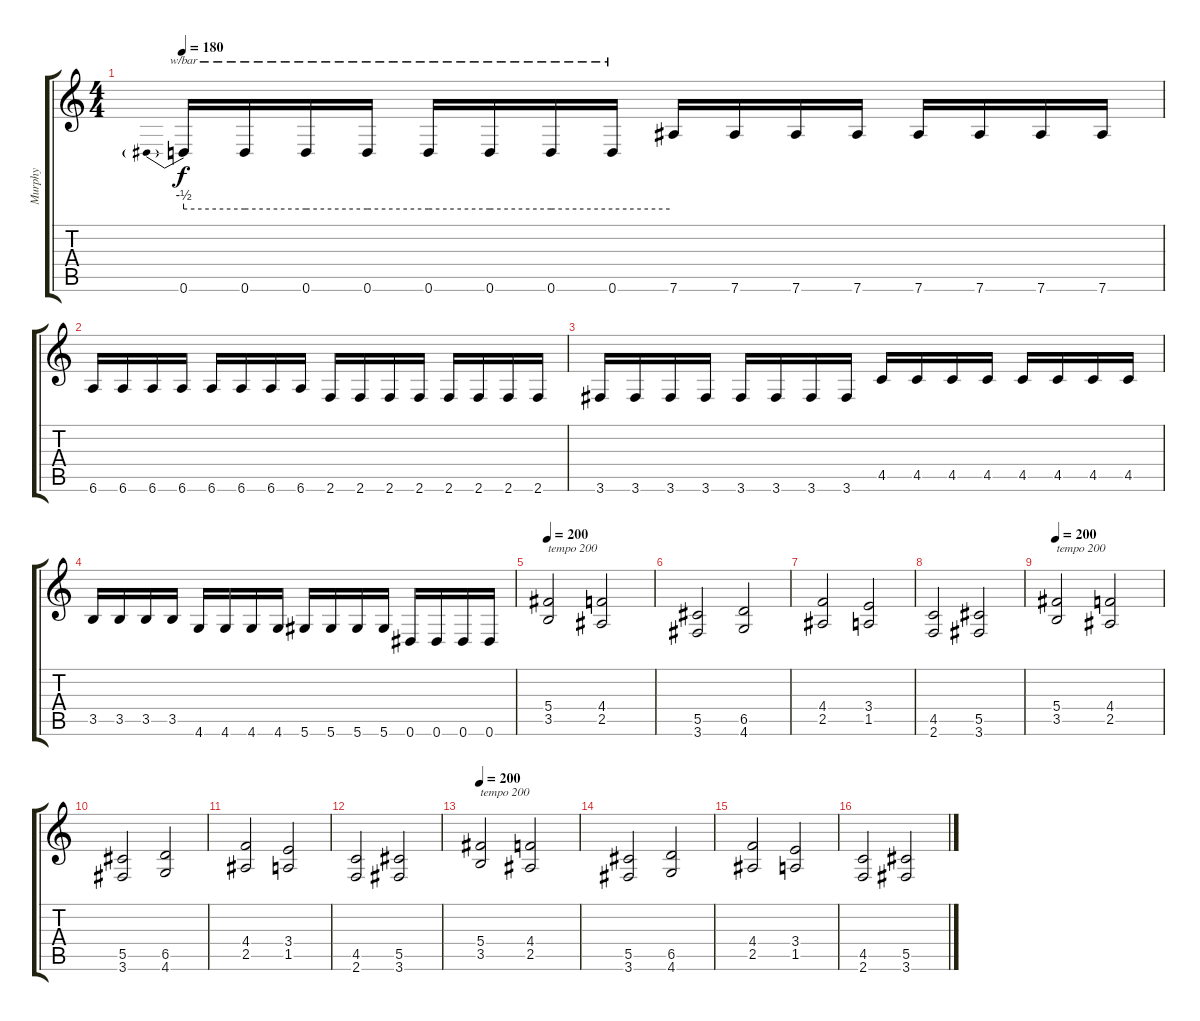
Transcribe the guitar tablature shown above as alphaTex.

\track ("Murphy" "Murphy") {instrument distortionguitar}
\staff {score tabs}
\tuning (Eb4 Bb3 Gb3 Db3 Ab2 Eb2) {hide}
\ts (4 4)
\tempo 180
\clef g2
\ks c
0.6.16{tbe (predive default 0 -2 60 -2) dy f} 0.6.16{tbe (hold default 0 -2 60 -2)} 0.6.16{tbe (hold default 0 -2 60 -2)} 0.6.16{tbe (hold default 0 -2 60 -2)} 0.6.16{tbe (hold default 0 -2 60 -2)} 0.6.16{tbe (hold default 0 -2 60 -2)} 0.6.16{tbe (hold default 0 -2 60 -2)} 0.6.16{tbe (hold default 0 -2 60 -2)} 7.6.16 7.6.16 7.6.16 7.6.16 7.6.16 7.6.16 7.6.16 7.6.16 |
6.6.16 6.6.16 6.6.16 6.6.16 6.6.16 6.6.16 6.6.16 6.6.16 2.6.16 2.6.16 2.6.16 2.6.16 2.6.16 2.6.16 2.6.16 2.6.16 |
3.6.16 3.6.16 3.6.16 3.6.16 3.6.16 3.6.16 3.6.16 3.6.16 4.5.16 4.5.16 4.5.16 4.5.16 4.5.16 4.5.16 4.5.16 4.5.16 |
3.5.16 3.5.16 3.5.16 3.5.16 4.6.16 4.6.16 4.6.16 4.6.16 5.6.16 5.6.16 5.6.16 5.6.16 0.6.16 0.6.16 0.6.16 0.6.16 |
\tempo 200
(5.4 3.5).2{txt "tempo 200"} (4.4 2.5).2 |
(5.5 3.6).2 (6.5 4.6).2 |
(4.4 2.5).2 (3.4 1.5).2 |
(4.5 2.6).2 (5.5 3.6).2 |
\tempo 200
(5.4 3.5).2{txt "tempo 200"} (4.4 2.5).2 |
(5.5 3.6).2 (6.5 4.6).2 |
(4.4 2.5).2 (3.4 1.5).2 |
(4.5 2.6).2 (5.5 3.6).2 |
\tempo 200
(5.4 3.5).2{txt "tempo 200"} (4.4 2.5).2 |
(5.5 3.6).2 (6.5 4.6).2 |
(4.4 2.5).2 (3.4 1.5).2 |
(4.5 2.6).2 (5.5 3.6).2
